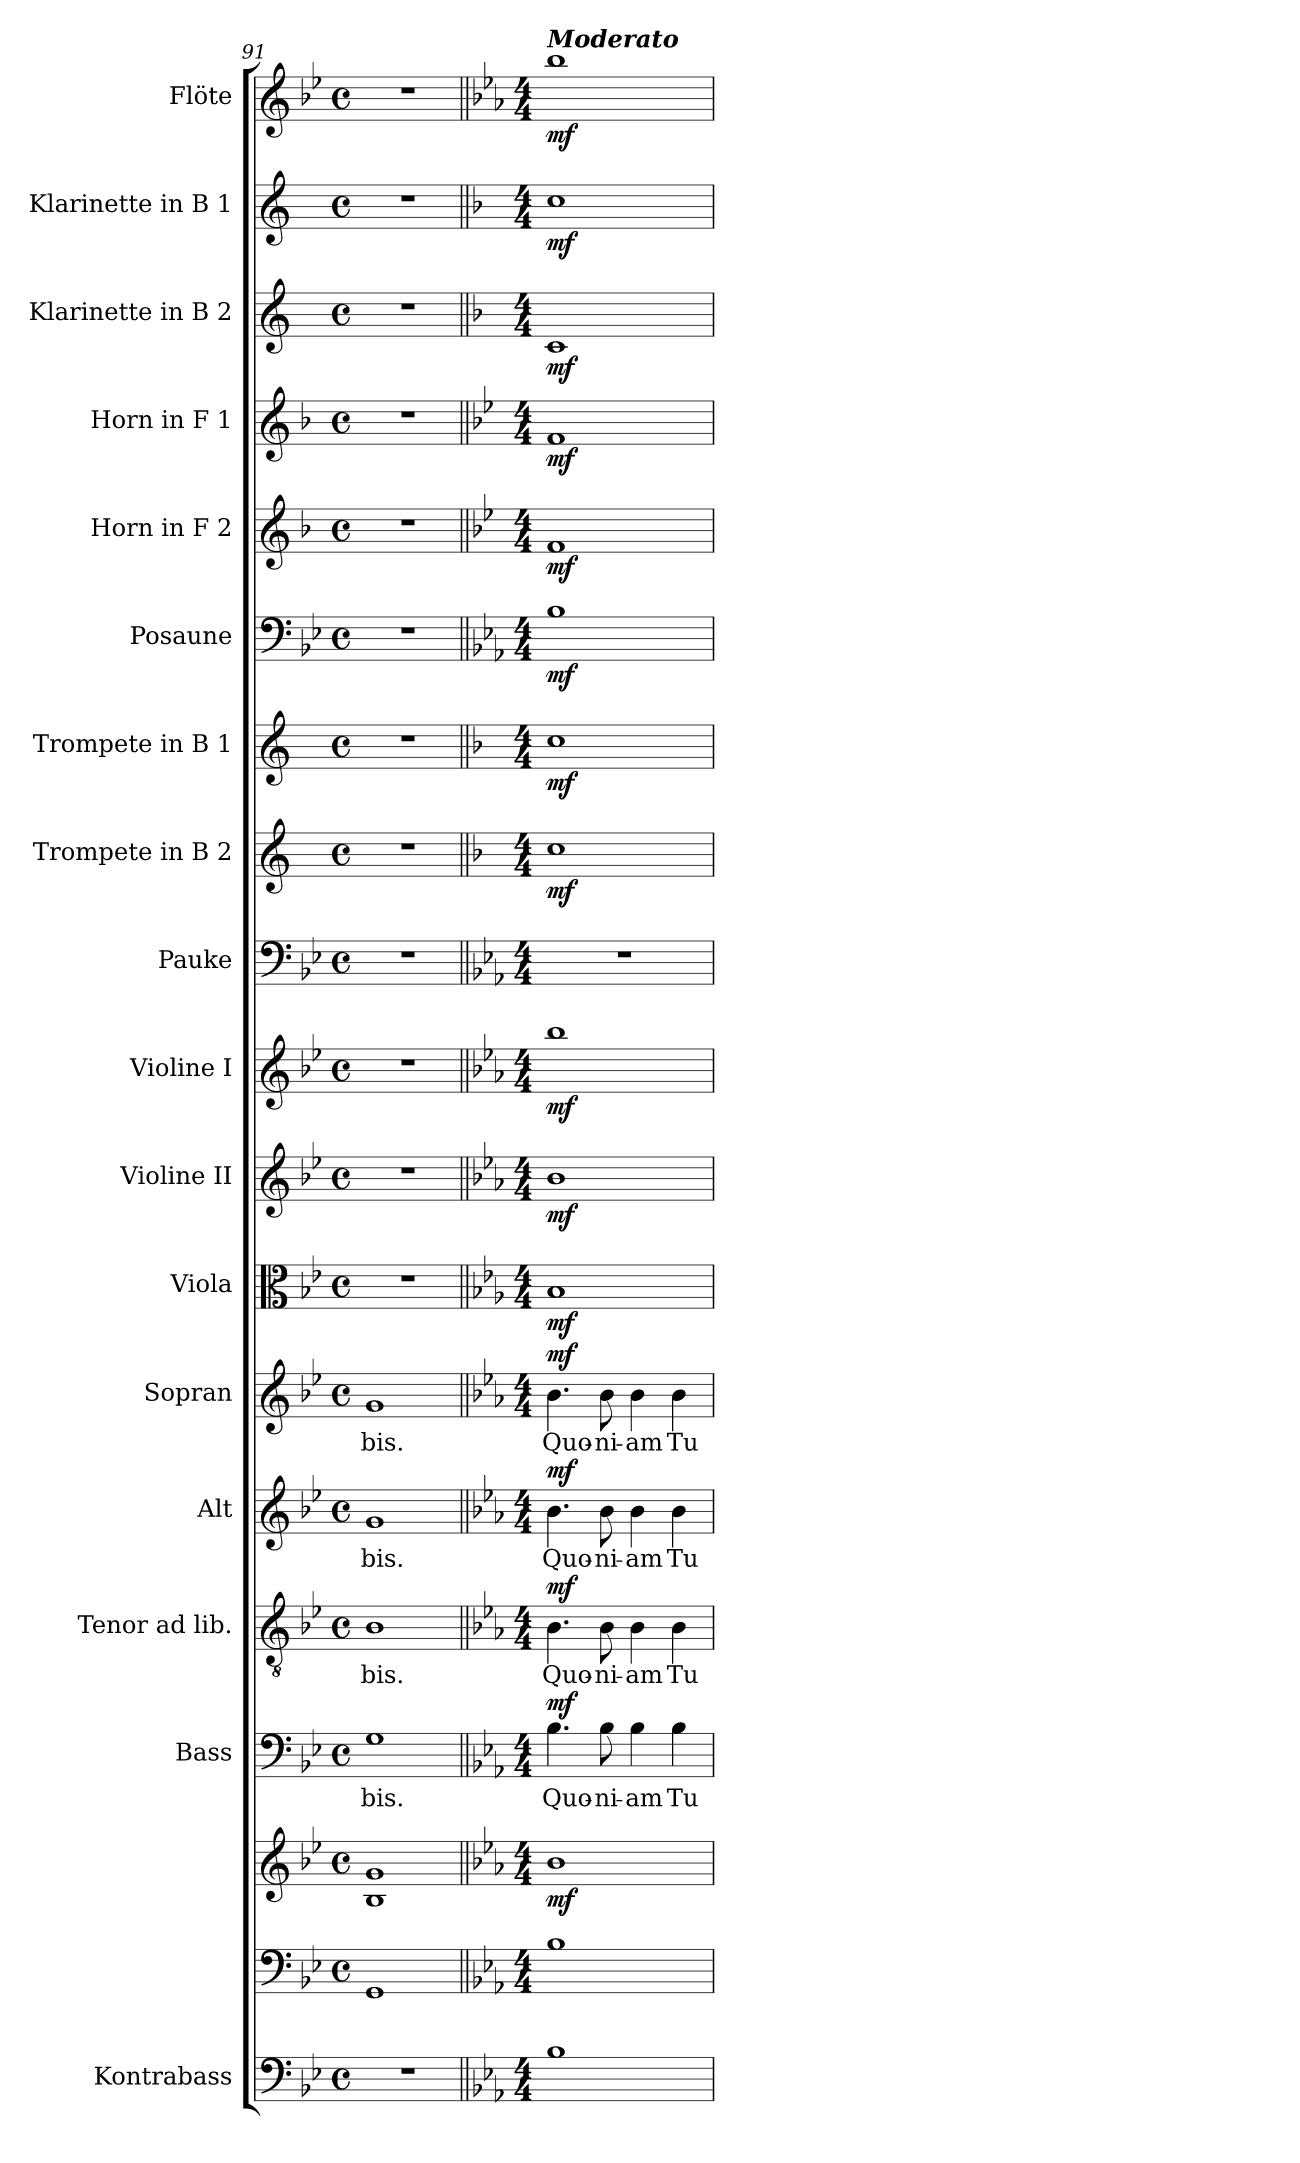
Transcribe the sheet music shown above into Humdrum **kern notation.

**kern	**kern	**kern	**dynam	**kern	**text	**dynam	**kern	**text	**dynam	**kern	**text	**dynam	**kern	**text	**dynam	**kern	**dynam	**kern	**dynam	**kern	**dynam	**kern	**kern	**dynam	**kern	**dynam	**kern	**dynam	**kern	**dynam	**kern	**dynam	**kern	**dynam	**kern	**dynam	**kern	**dynam
*part18	*part17	*part17	*part17	*part16	*part16	*part16	*part15	*part15	*part15	*part14	*part14	*part14	*part13	*part13	*part13	*part12	*part12	*part11	*part11	*part10	*part10	*part9	*part8	*part8	*part7	*part7	*part6	*part6	*part5	*part5	*part4	*part4	*part3	*part3	*part2	*part2	*part1	*part1
*staff19	*staff18	*staff17	*staff17/18	*staff16	*staff16	*staff16	*staff15	*staff15	*staff15	*staff14	*staff14	*staff14	*staff13	*staff13	*staff13	*staff12	*staff12	*staff11	*staff11	*staff10	*staff10	*staff9	*staff8	*staff8	*staff7	*staff7	*staff6	*staff6	*staff5	*staff5	*staff4	*staff4	*staff3	*staff3	*staff2	*staff2	*staff1	*staff1
*I"Kontrabass	*	*	*	*I"Bass	*	*	*I"Tenor ad lib.	*	*	*I"Alt	*	*	*I"Sopran	*	*	*I"Viola	*	*I"Violine II	*	*I"Violine I	*	*I"Pauke	*I"Trompete in B 2	*	*I"Trompete in B 1	*	*I"Posaune	*	*I"Horn in F 2	*	*I"Horn in F 1	*	*I"Klarinette in B 2	*	*I"Klarinette in B 1	*	*I"Flöte	*
*I'Kb.	*	*	*	*I'B	*	*	*I'T	*	*	*I'A	*	*	*I'S	*	*	*I'Vla.	*	*I'Vl. II	*	*I'Vl. I	*	*I'Pk.	*	*	*	*	*I'Pos.	*	*I'Hrn. 2	*	*I'Hrn. 1	*	*	*	*	*	*I'Fl.	*
*clefF4	*clefF4	*clefG2	*	*clefF4	*	*	*clefGv2	*	*	*clefG2	*	*	*clefG2	*	*	*clefC3	*	*clefG2	*	*clefG2	*	*clefF4	*clefG2	*	*clefG2	*	*clefF4	*	*clefG2	*	*clefG2	*	*clefG2	*	*clefG2	*	*clefG2	*
*ITrd7c12	*	*	*	*	*	*	*	*	*	*	*	*	*	*	*	*	*	*	*	*	*	*	*ITrd1c2	*	*ITrd1c2	*	*	*	*ITrd4c7	*	*ITrd4c7	*	*ITrd1c2	*	*ITrd1c2	*	*	*
*k[b-e-]	*k[b-e-]	*k[b-e-]	*	*k[b-e-]	*	*	*k[b-e-]	*	*	*k[b-e-]	*	*	*k[b-e-]	*	*	*k[b-e-]	*	*k[b-e-]	*	*k[b-e-]	*	*k[b-e-]	*k[b-e-]	*	*k[b-e-]	*	*k[b-e-]	*	*k[b-e-]	*	*k[b-e-]	*	*k[b-e-]	*	*k[b-e-]	*	*k[b-e-]	*
*B-:	*B-:	*B-:	*	*B-:	*	*	*B-:	*	*	*B-:	*	*	*B-:	*	*	*B-:	*	*B-:	*	*B-:	*	*B-:	*B-:	*	*B-:	*	*B-:	*	*B-:	*	*B-:	*	*B-:	*	*B-:	*	*B-:	*
*M4/4	*M4/4	*M4/4	*	*M4/4	*	*	*M4/4	*	*	*M4/4	*	*	*M4/4	*	*	*M4/4	*	*M4/4	*	*M4/4	*	*M4/4	*M4/4	*	*M4/4	*	*M4/4	*	*M4/4	*	*M4/4	*	*M4/4	*	*M4/4	*	*M4/4	*
*met(c)	*met(c)	*met(c)	*	*met(c)	*	*	*met(c)	*	*	*met(c)	*	*	*met(c)	*	*	*met(c)	*	*met(c)	*	*met(c)	*	*met(c)	*met(c)	*	*met(c)	*	*met(c)	*	*met(c)	*	*met(c)	*	*met(c)	*	*met(c)	*	*met(c)	*
=91	=91	=91	=91	=91	=91	=91	=91	=91	=91	=91	=91	=91	=91	=91	=91	=91	=91	=91	=91	=91	=91	=91	=91	=91	=91	=91	=91	=91	=91	=91	=91	=91	=91	=91	=91	=91	=91	=91
*	*	*^	*	*	*	*	*	*	*	*	*	*	*	*	*	*	*	*	*	*	*	*	*	*	*	*	*	*	*	*	*	*	*	*	*	*	*	*
!	!	!	!	!	!	!LO:LY:b	!	!	!LO:LY:b	!	!	!LO:LY:b	!	!	!LO:LY:b	!	!	!	!	!	!	!	!	!	!	!	!	!	!	!	!	!	!	!	!	!	!	!	!
1r	1GG	1g	1B-	.	1G	-bis.	.	1B-	-bis.	.	1g	-bis.	.	1g	-bis.	.	1r	.	1r	.	1r	.	1r	1r	.	1r	.	1r	.	1r	.	1r	.	1r	.	1r	.	1r	.
*	*	*v	*v	*	*	*	*	*	*	*	*	*	*	*	*	*	*	*	*	*	*	*	*	*	*	*	*	*	*	*	*	*	*	*	*	*	*	*	*
!!LO:PB:g=z
=92||	=92||	=92||	=92||	=92||	=92||	=92||	=92||	=92||	=92||	=92||	=92||	=92||	=92||	=92||	=92||	=92||	=92||	=92||	=92||	=92||	=92||	=92||	=92||	=92||	=92||	=92||	=92||	=92||	=92||	=92||	=92||	=92||	=92||	=92||	=92||	=92||	=92||	=92||
*k[b-e-a-]	*k[b-e-a-]	*k[b-e-a-]	*	*k[b-e-a-]	*	*	*k[b-e-a-]	*	*	*k[b-e-a-]	*	*	*k[b-e-a-]	*	*	*k[b-e-a-]	*	*k[b-e-a-]	*	*k[b-e-a-]	*	*k[b-e-a-]	*k[b-e-a-]	*	*k[b-e-a-]	*	*k[b-e-a-]	*	*k[b-e-a-]	*	*k[b-e-a-]	*	*k[b-e-a-]	*	*k[b-e-a-]	*	*k[b-e-a-]	*
*E-:	*E-:	*E-:	*	*E-:	*	*	*E-:	*	*	*E-:	*	*	*E-:	*	*	*E-:	*	*E-:	*	*E-:	*	*E-:	*E-:	*	*E-:	*	*E-:	*	*E-:	*	*E-:	*	*E-:	*	*E-:	*	*E-:	*
*M4/4	*M4/4	*M4/4	*	*M4/4	*	*	*M4/4	*	*	*M4/4	*	*	*M4/4	*	*	*M4/4	*	*M4/4	*	*M4/4	*	*M4/4	*M4/4	*	*M4/4	*	*M4/4	*	*M4/4	*	*M4/4	*	*M4/4	*	*M4/4	*	*M4/4	*
*	*	*^	*	*	*	*	*	*	*	*	*	*	*	*	*	*	*	*	*	*	*	*	*	*	*	*	*	*	*	*	*	*	*	*	*	*	*	*
!	!	!	!	!	!	!	!	!	!	!	!	!	!	!	!	!	!	!	!	!	!	!	!	!	!	!	!	!	!	!	!	!	!	!	!	!	!	!LO:TX:a:Bi:t=Moderato	!
!	!	!	!	!LO:DY:b	!	!LO:LY:b	!LO:DY:a	!	!LO:LY:b	!LO:DY:a	!	!LO:LY:b	!LO:DY:a	!	!LO:LY:b	!LO:DY:a	!	!LO:DY:b	!	!LO:DY:b	!	!LO:DY:b	!	!	!LO:DY:b	!	!LO:DY:b	!	!LO:DY:b	!	!LO:DY:b	!	!LO:DY:b	!	!LO:DY:b	!	!LO:DY:b	!	!LO:DY:b
*	*	*v	*v	*	*	*	*	*	*	*	*	*	*	*	*	*	*	*	*	*	*	*	*	*	*	*	*	*	*	*	*	*	*	*	*	*	*	*	*
1BB-	1B-	1b-	mf	4.B-\	Quo-	mf	4.B-\	Quo-	mf	4.b-\	Quo-	mf	4.b-\	Quo-	mf	1B-	mf	1b-	mf	1bb-	mf	1r	1b-	mf	1b-	mf	1B-	mf	1B-	mf	1B-	mf	1B-	mf	1b-	mf	1bb-	mf
!	!	!	!	!	!LO:LY:b	!	!	!LO:LY:b	!	!	!LO:LY:b	!	!	!LO:LY:b	!	!	!	!	!	!	!	!	!	!	!	!	!	!	!	!	!	!	!	!	!	!	!	!
.	.	.	.	8B-\	-ni-	.	8B-\	-ni-	.	8b-\	-ni-	.	8b-\	-ni-	.	.	.	.	.	.	.	.	.	.	.	.	.	.	.	.	.	.	.	.	.	.	.	.
!	!	!	!	!	!LO:LY:b	!	!	!LO:LY:b	!	!	!LO:LY:b	!	!	!LO:LY:b	!	!	!	!	!	!	!	!	!	!	!	!	!	!	!	!	!	!	!	!	!	!	!	!
.	.	.	.	4B-\	-am	.	4B-\	-am	.	4b-\	-am	.	4b-\	-am	.	.	.	.	.	.	.	.	.	.	.	.	.	.	.	.	.	.	.	.	.	.	.	.
!	!	!	!	!	!LO:LY:b	!	!	!LO:LY:b	!	!	!LO:LY:b	!	!	!LO:LY:b	!	!	!	!	!	!	!	!	!	!	!	!	!	!	!	!	!	!	!	!	!	!	!	!
.	.	.	.	4B-\	Tu	.	4B-\	Tu	.	4b-\	Tu	.	4b-\	Tu	.	.	.	.	.	.	.	.	.	.	.	.	.	.	.	.	.	.	.	.	.	.	.	.
=	=	=	=	=	=	=	=	=	=	=	=	=	=	=	=	=	=	=	=	=	=	=	=	=	=	=	=	=	=	=	=	=	=	=	=	=	=	=
*-	*-	*-	*-	*-	*-	*-	*-	*-	*-	*-	*-	*-	*-	*-	*-	*-	*-	*-	*-	*-	*-	*-	*-	*-	*-	*-	*-	*-	*-	*-	*-	*-	*-	*-	*-	*-	*-	*-
